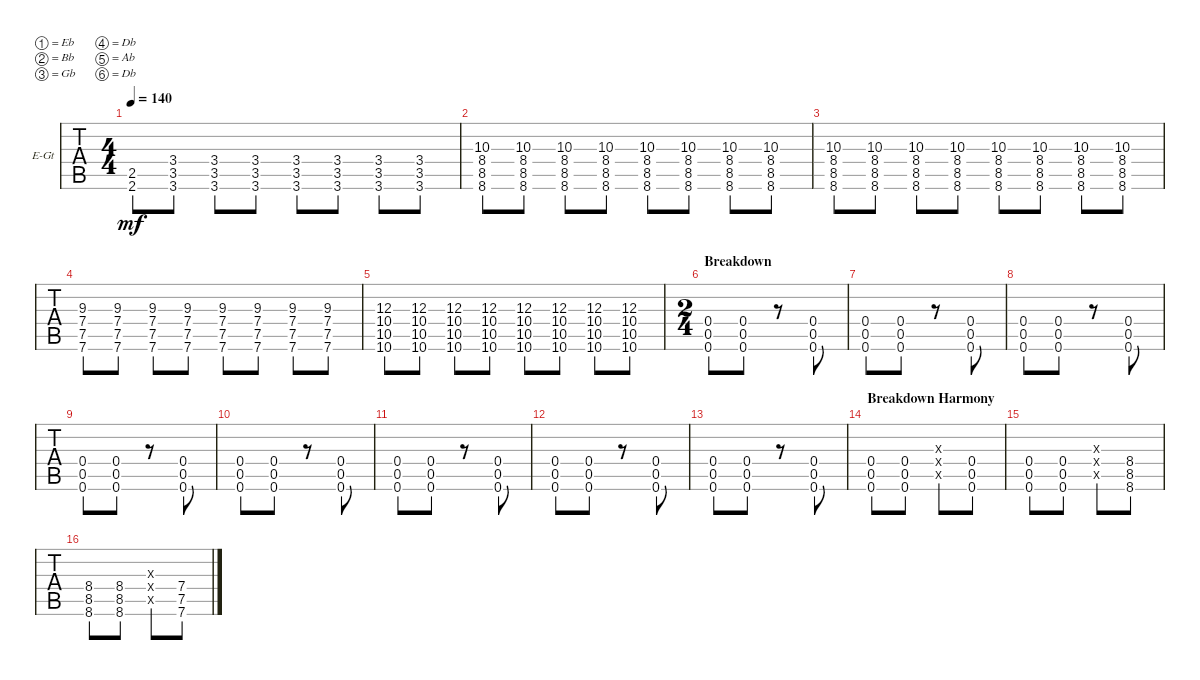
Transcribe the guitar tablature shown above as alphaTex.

\bracketExtendMode groupsimilarinstruments
\firstSystemTrackNameOrientation horizontal
\otherSystemsTrackNameOrientation horizontal
\track ("Electric Guitar 2" "E-Gt") {instrument distortionguitar}
\staff {tabs}
\tuning (Eb4 Bb3 Gb3 Db3 Ab2 Db2)
\ts (4 4)
\tempo 140
\clef g2
\ks c
(2.6 2.5).8{dy mf} (3.6 3.5 3.4).8 (3.6 3.5 3.4).8 (3.6 3.5 3.4).8 (3.6 3.5 3.4).8 (3.6 3.5 3.4).8 (3.6 3.5 3.4).8 (3.6 3.5 3.4).8 |
(8.6 8.5 8.4 10.3).8 (8.6 8.5 8.4 10.3).8 (8.6 8.5 8.4 10.3).8 (8.6 8.5 8.4 10.3).8 (8.6 8.5 8.4 10.3).8 (8.6 8.5 8.4 10.3).8 (8.6 8.5 8.4 10.3).8 (8.6 8.5 8.4 10.3).8 |
(8.6 8.5 8.4 10.3).8 (8.6 8.5 8.4 10.3).8 (8.6 8.5 8.4 10.3).8 (8.6 8.5 8.4 10.3).8 (8.6 8.5 8.4 10.3).8 (8.6 8.5 8.4 10.3).8 (8.6 8.5 8.4 10.3).8 (8.6 8.5 8.4 10.3).8 |
(7.5 7.4 7.6 9.3).8 (7.5 7.4 7.6 9.3).8 (7.5 7.4 7.6 9.3).8 (7.5 7.4 7.6 9.3).8 (7.5 7.4 7.6 9.3).8 (7.5 7.4 7.6 9.3).8 (7.5 7.4 7.6 9.3).8 (7.5 7.4 7.6 9.3).8 |
(10.5 10.6 10.4 12.3).8 (10.5 10.6 10.4 12.3).8 (10.5 10.6 10.4 12.3).8 (10.5 10.6 10.4 12.3).8 (10.5 10.6 10.4 12.3).8 (10.5 10.6 10.4 12.3).8 (10.5 10.6 10.4 12.3).8 (10.5 10.6 10.4 12.3).8 |
\ts (2 4)
\section ("" "Breakdown")
(0.6 0.5 0.4).8 (0.4 0.5 0.6).8 r.8 (0.6 0.5 0.4).8 |
(0.6 0.5 0.4).8 (0.4 0.5 0.6).8 r.8 (0.6 0.5 0.4).8 |
(0.6 0.5 0.4).8 (0.4 0.5 0.6).8 r.8 (0.6 0.5 0.4).8 |
(0.6 0.5 0.4).8 (0.4 0.5 0.6).8 r.8 (0.6 0.5 0.4).8 |
(0.6 0.5 0.4).8 (0.4 0.5 0.6).8 r.8 (0.6 0.5 0.4).8 |
(0.6 0.5 0.4).8 (0.4 0.5 0.6).8 r.8 (0.6 0.5 0.4).8 |
(0.6 0.5 0.4).8 (0.4 0.5 0.6).8 r.8 (0.6 0.5 0.4).8 |
(0.6 0.5 0.4).8 (0.4 0.5 0.6).8 r.8 (0.6 0.5 0.4).8 |
\section ("" "Breakdown Harmony")
(0.6 0.5 0.4).8 (0.4 0.5 0.6).8 (0.5{x} 0.4{x} 0.3{x}).8 (0.6 0.5 0.4).8 |
(0.6 0.5 0.4).8 (0.4 0.5 0.6).8 (0.5{x} 0.4{x} 0.3{x}).8 (8.6 8.5 8.4).8 |
(8.6 8.5 8.4).8 (8.4 8.5 8.6).8 (0.5{x} 0.4{x} 0.3{x}).8 (7.6 7.5 7.4).8
